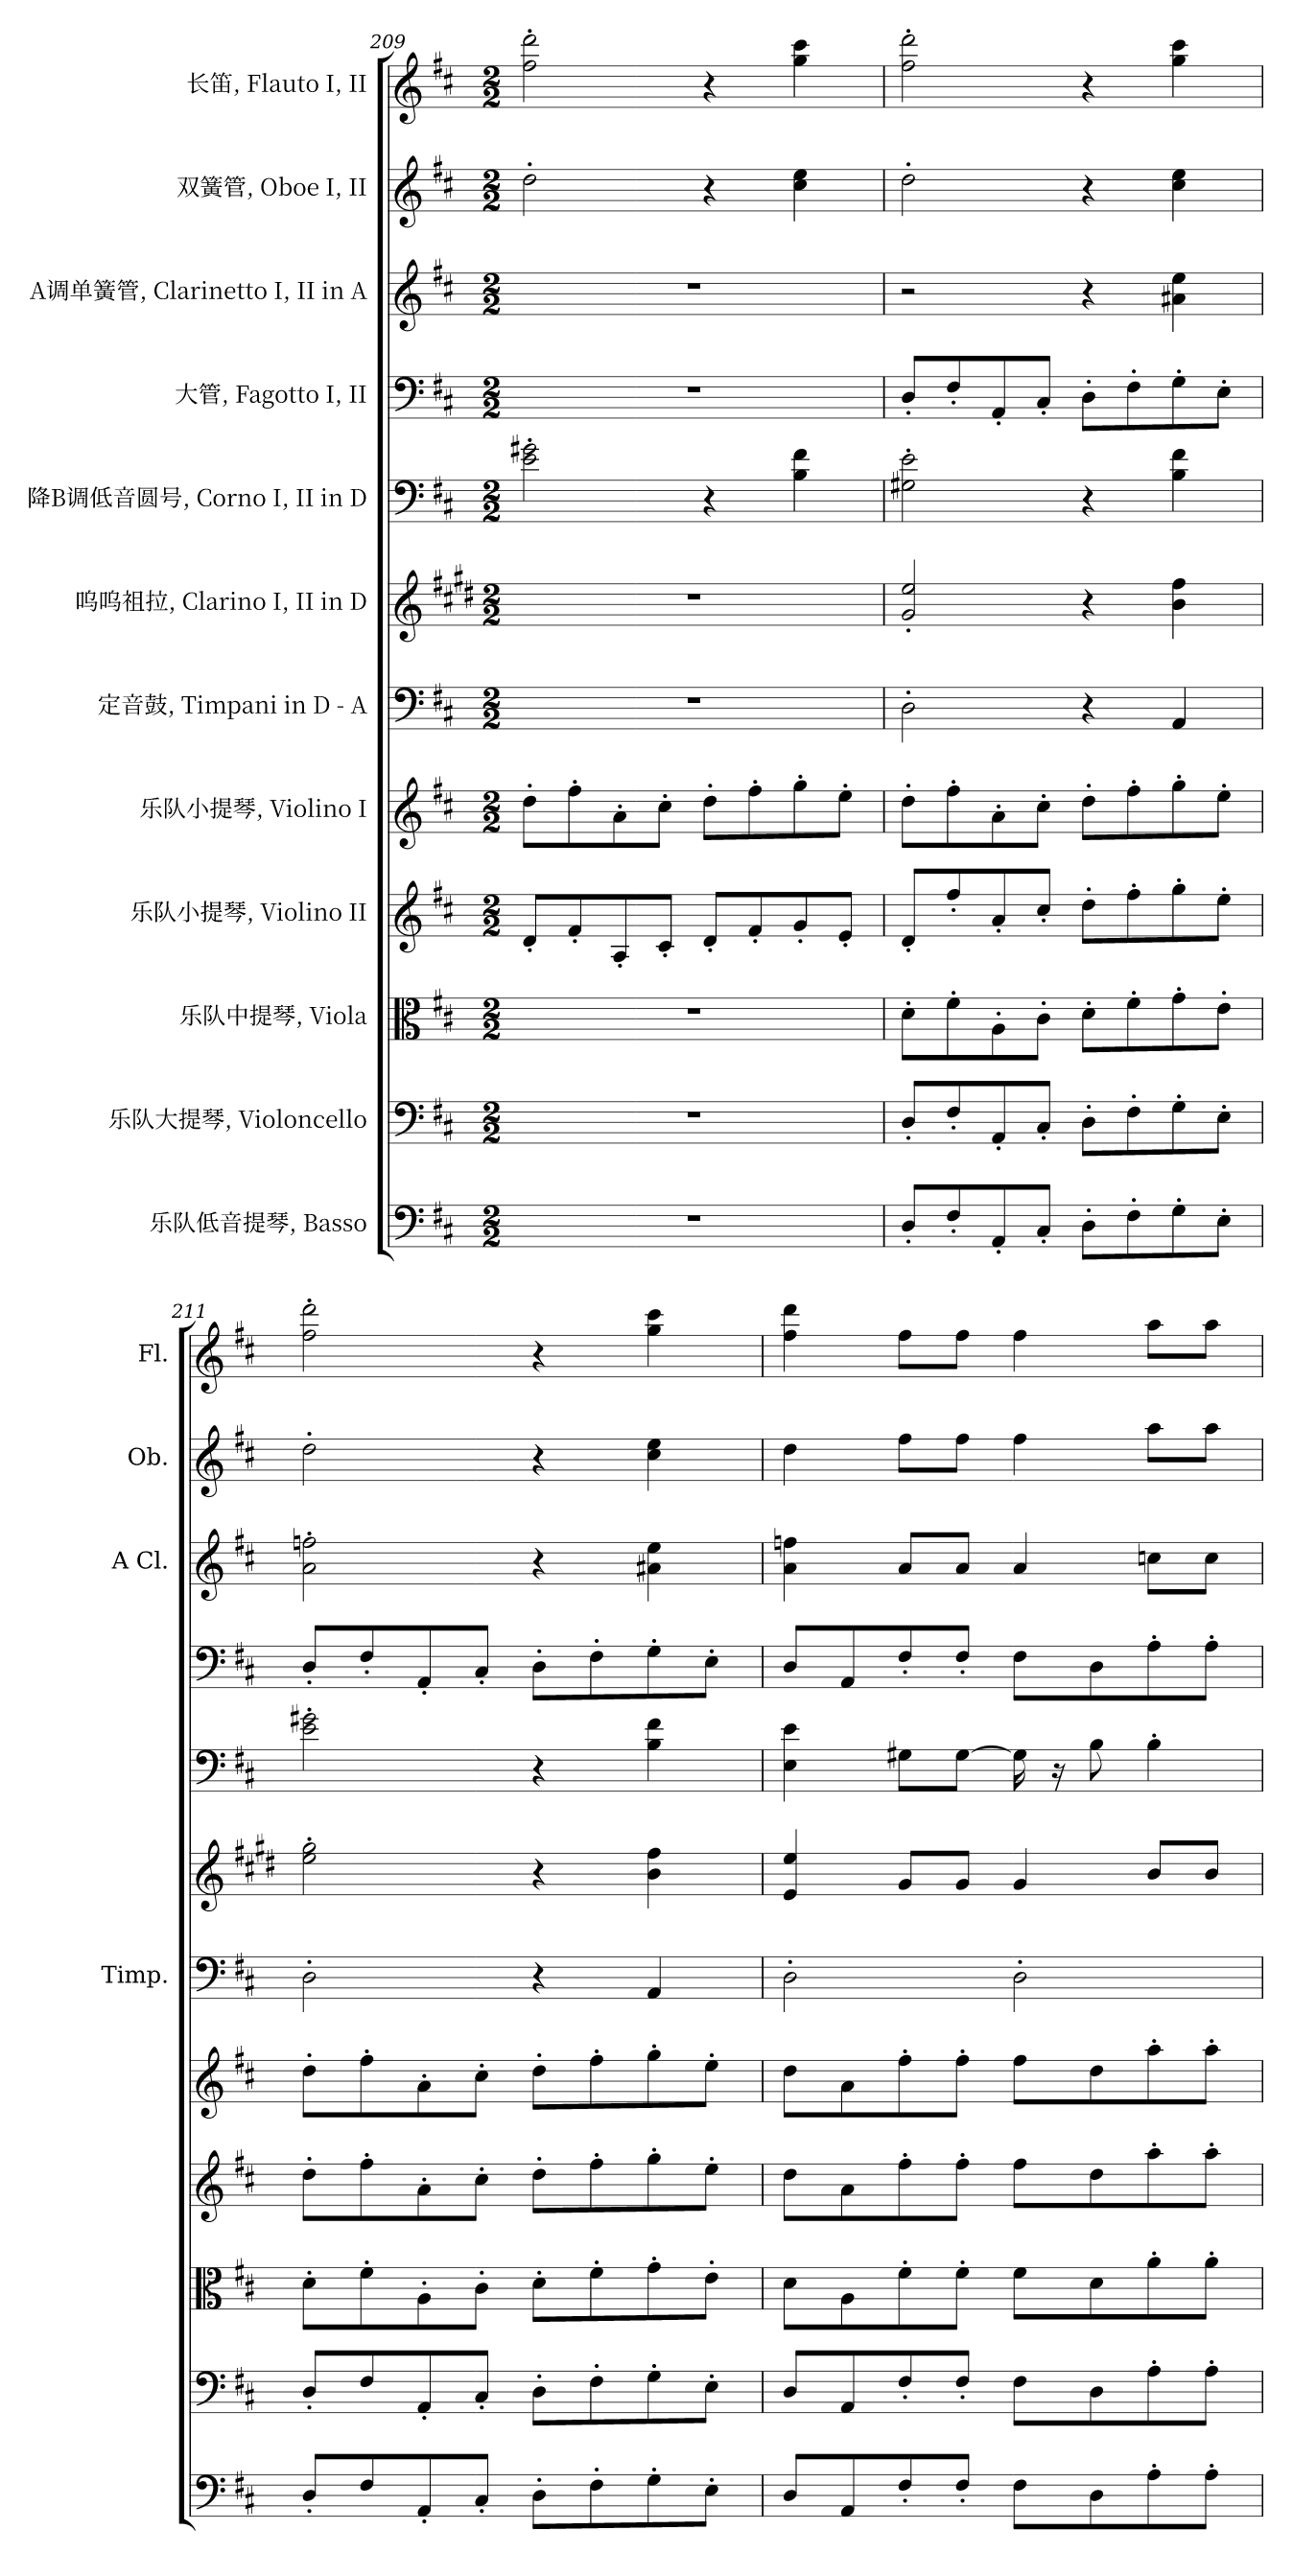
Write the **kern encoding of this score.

**kern	**kern	**kern	**kern	**kern	**kern	**kern	**kern	**kern	**kern	**kern	**kern
*part12	*part11	*part10	*part9	*part8	*part7	*part6	*part5	*part4	*part3	*part2	*part1
*staff12	*staff11	*staff10	*staff9	*staff8	*staff7	*staff6	*staff5	*staff4	*staff3	*staff2	*staff1
*I"乐队低音提琴, Basso	*I"乐队大提琴, Violoncello	*I"乐队中提琴, Viola	*I"乐队小提琴, Violino II	*I"乐队小提琴, Violino I	*I"定音鼓, Timpani in D - A	*I"呜呜祖拉, Clarino I, II in D	*I"降B调低音圆号, Corno I, II in D	*I"大管, Fagotto I, II	*I"A调单簧管, Clarinetto I, II in A	*I"双簧管, Oboe I, II	*I"长笛, Flauto I, II
*	*	*	*	*	*I'Timp.	*	*	*	*I'A Cl.	*I'Ob.	*I'Fl.
*clefF4	*clefF4	*clefC3	*clefG2	*clefG2	*clefF4	*clefG2	*clefF4	*clefF4	*clefG2	*clefG2	*clefG2
*ITrd7c12	*	*	*	*	*	*ITrd1c2	*ITrd1c2	*	*ITrd2c3	*	*
*k[f#c#]	*k[f#c#]	*k[f#c#]	*k[f#c#]	*k[f#c#]	*k[f#c#]	*k[f#c#]	*k[]	*k[f#c#]	*k[f#c#g#d#a#]	*k[f#c#]	*k[f#c#]
*M2/2	*M2/2	*M2/2	*M2/2	*M2/2	*M2/2	*M2/2	*M2/2	*M2/2	*M2/2	*M2/2	*M2/2
=209	=209	=209	=209	=209	=209	=209	=209	=209	=209	=209	=209
1r	1r	1r	8d'/L	8dd'\L	1r	1r	2d\' 2f#X\'	1r	1r	2dd'\	2ff#\' 2ddd\'
.	.	.	8f#'/	8ff#'\	.	.	.	.	.	.	.
.	.	.	8A'/	8a'\	.	.	.	.	.	.	.
.	.	.	8c#'/J	8cc#'\J	.	.	.	.	.	.	.
.	.	.	8d'/L	8dd'\L	.	.	4r	.	.	4r	4r
.	.	.	8f#'/	8ff#'\	.	.	.	.	.	.	.
.	.	.	8g'/	8gg'\	.	.	4A\ 4e\	.	.	4cc#\ 4ee\	4gg\ 4ccc#\
.	.	.	8e'/J	8ee'\J	.	.	.	.	.	.	.
=210	=210	=210	=210	=210	=210	=210	=210	=210	=210	=210	=210
8DD'/L	8D'/L	8d'\L	8d'/L	8dd'\L	2D'\	2f#/' 2dd/'	2F#X\' 2d\'	8D'/L	2r	2dd'\	2ff#\' 2ddd\'
8FF#'/	8F#'/	8f#'\	8ff#'/	8ff#'\	.	.	.	8F#'/	.	.	.
8AAA'/	8AA'/	8A'\	8a'/	8a'\	.	.	.	8AA'/	.	.	.
8CC#'/J	8C#'/J	8c#'\J	8cc#'/J	8cc#'\J	.	.	.	8C#'/J	.	.	.
8DD'\L	8D'\L	8d'\L	8dd'\L	8dd'\L	4r	4r	4r	8D'\L	4r	4r	4r
8FF#'\	8F#'\	8f#'\	8ff#'\	8ff#'\	.	.	.	8F#'\	.	.	.
8GG'\	8G'\	8g'\	8gg'\	8gg'\	4AA/	4a\ 4ee\	4A\ 4e\	8G'\	4f##X\ 4cc#\	4cc#\ 4ee\	4gg\ 4ccc#\
8EE'\J	8E'\J	8e'\J	8ee'\J	8ee'\J	.	.	.	8E'\J	.	.	.
=211	=211	=211	=211	=211	=211	=211	=211	=211	=211	=211	=211
8DD'/L	8D'/L	8d'\L	8dd'\L	8dd'\L	2D'\	2dd\' 2ff#\'	2d\' 2f#X\'	8D'/L	2f#\' 2ddn\'	2dd'\	2ff#\' 2ddd\'
8FF#/	8F#/	8f#'\	8ff#'\	8ff#'\	.	.	.	8F#'/	.	.	.
8AAA'/	8AA'/	8A'\	8a'\	8a'\	.	.	.	8AA'/	.	.	.
8CC#'/J	8C#'/J	8c#'\J	8cc#'\J	8cc#'\J	.	.	.	8C#'/J	.	.	.
8DD'\L	8D'\L	8d'\L	8dd'\L	8dd'\L	4r	4r	4r	8D'\L	4r	4r	4r
8FF#'\	8F#'\	8f#'\	8ff#'\	8ff#'\	.	.	.	8F#'\	.	.	.
8GG'\	8G'\	8g'\	8gg'\	8gg'\	4AA/	4a\ 4ee\	4A\ 4e\	8G'\	4f##X\ 4cc#\	4cc#\ 4ee\	4gg\ 4ccc#\
8EE'\J	8E'\J	8e'\J	8ee'\J	8ee'\J	.	.	.	8E'\J	.	.	.
!!LO:PB:g=z
=212	=212	=212	=212	=212	=212	=212	=212	=212	=212	=212	=212
8DD/L	8D/L	8d\L	8dd\L	8dd\L	2D'\	4d/ 4dd/	4D\ 4d\	8D/L	4f#\ 4ddn\	4dd\	4ff#\ 4ddd\
8AAA/	8AA/	8A\	8a\	8a\	.	.	.	8AA/	.	.	.
8FF#'/	8F#'/	8f#'\	8ff#'\	8ff#'\	.	8f#/L	8F#X\L	8F#'/	8f#/L	8ff#\L	8ff#\L
8FF#'/J	8F#'/J	8f#'\J	8ff#'\J	8ff#'\J	.	8f#/J	[8F#\J	8F#'/J	8f#/J	8ff#\J	8ff#\J
8FF#\L	8F#\L	8f#\L	8ff#\L	8ff#\L	2D'\	4f#/	16F#\]	8F#\L	4f#/	4ff#\	4ff#\
.	.	.	.	.	.	.	16r	.	.	.	.
8DD\	8D\	8d\	8dd\	8dd\	.	.	8A\	8D\	.	.	.
8AA'\	8A'\	8a'\	8aa'\	8aa'\	.	8a/L	4A'\	8A'\	8an\L	8aa\L	8aa\L
8AA'\J	8A'\J	8a'\J	8aa'\J	8aa'\J	.	8a/J	.	8A'\J	8a\J	8aa\J	8aa\J
=	=	=	=	=	=	=	=	=	=	=	=
*-	*-	*-	*-	*-	*-	*-	*-	*-	*-	*-	*-
